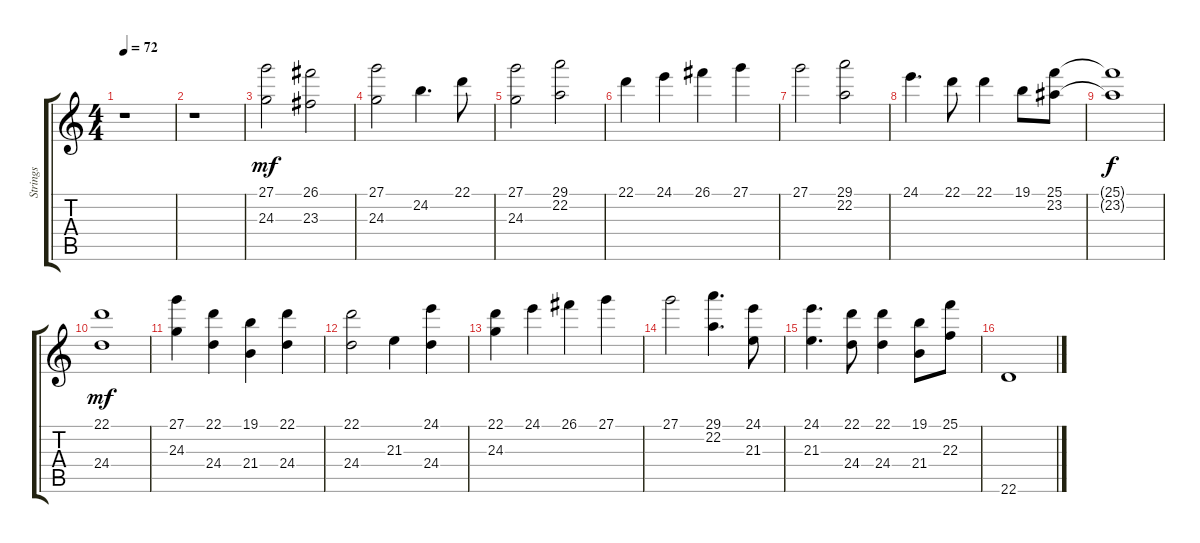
\track ("Strings" "Strings") {instrument stringensemble1}
\staff {score tabs}
\tuning (E4 B3 G3 D3 A2 E2) {hide}
\ts (4 4)
\tempo 72
\clef g2
\ks c
r.1{dy f} |
r.1 |
(27.1 24.3).2{dy mf volume 12} (26.1 23.3).2 |
(27.1 24.3).2 24.2.4{d} 22.1.8 |
(27.1 24.3).2 (29.1 22.2).2 |
22.1.4 24.1.4 26.1.4 27.1.4 |
27.1.2 (29.1 22.2).2 |
24.1.4{d} 22.1.8 22.1.4 19.1.8 (25.1 23.2).8 |
(25.1{t} 23.2{t}).1{dy f} |
(22.1 24.4).1{dy mf} |
(27.1 24.3).4 (22.1 24.4).4 (19.1 21.4).4 (22.1 24.4).4 |
(22.1 24.4).2 21.3.4 (24.1 24.4).4 |
(22.1 24.3).4 24.1.4 26.1.4 27.1.4 |
27.1.2 (29.1 22.2).4{d} (24.1 21.3).8 |
(24.1 21.3).4{d} (22.1 24.4).8 (22.1 24.4).4 (19.1 21.4).8 (25.1 22.3).8 |
22.6.1
